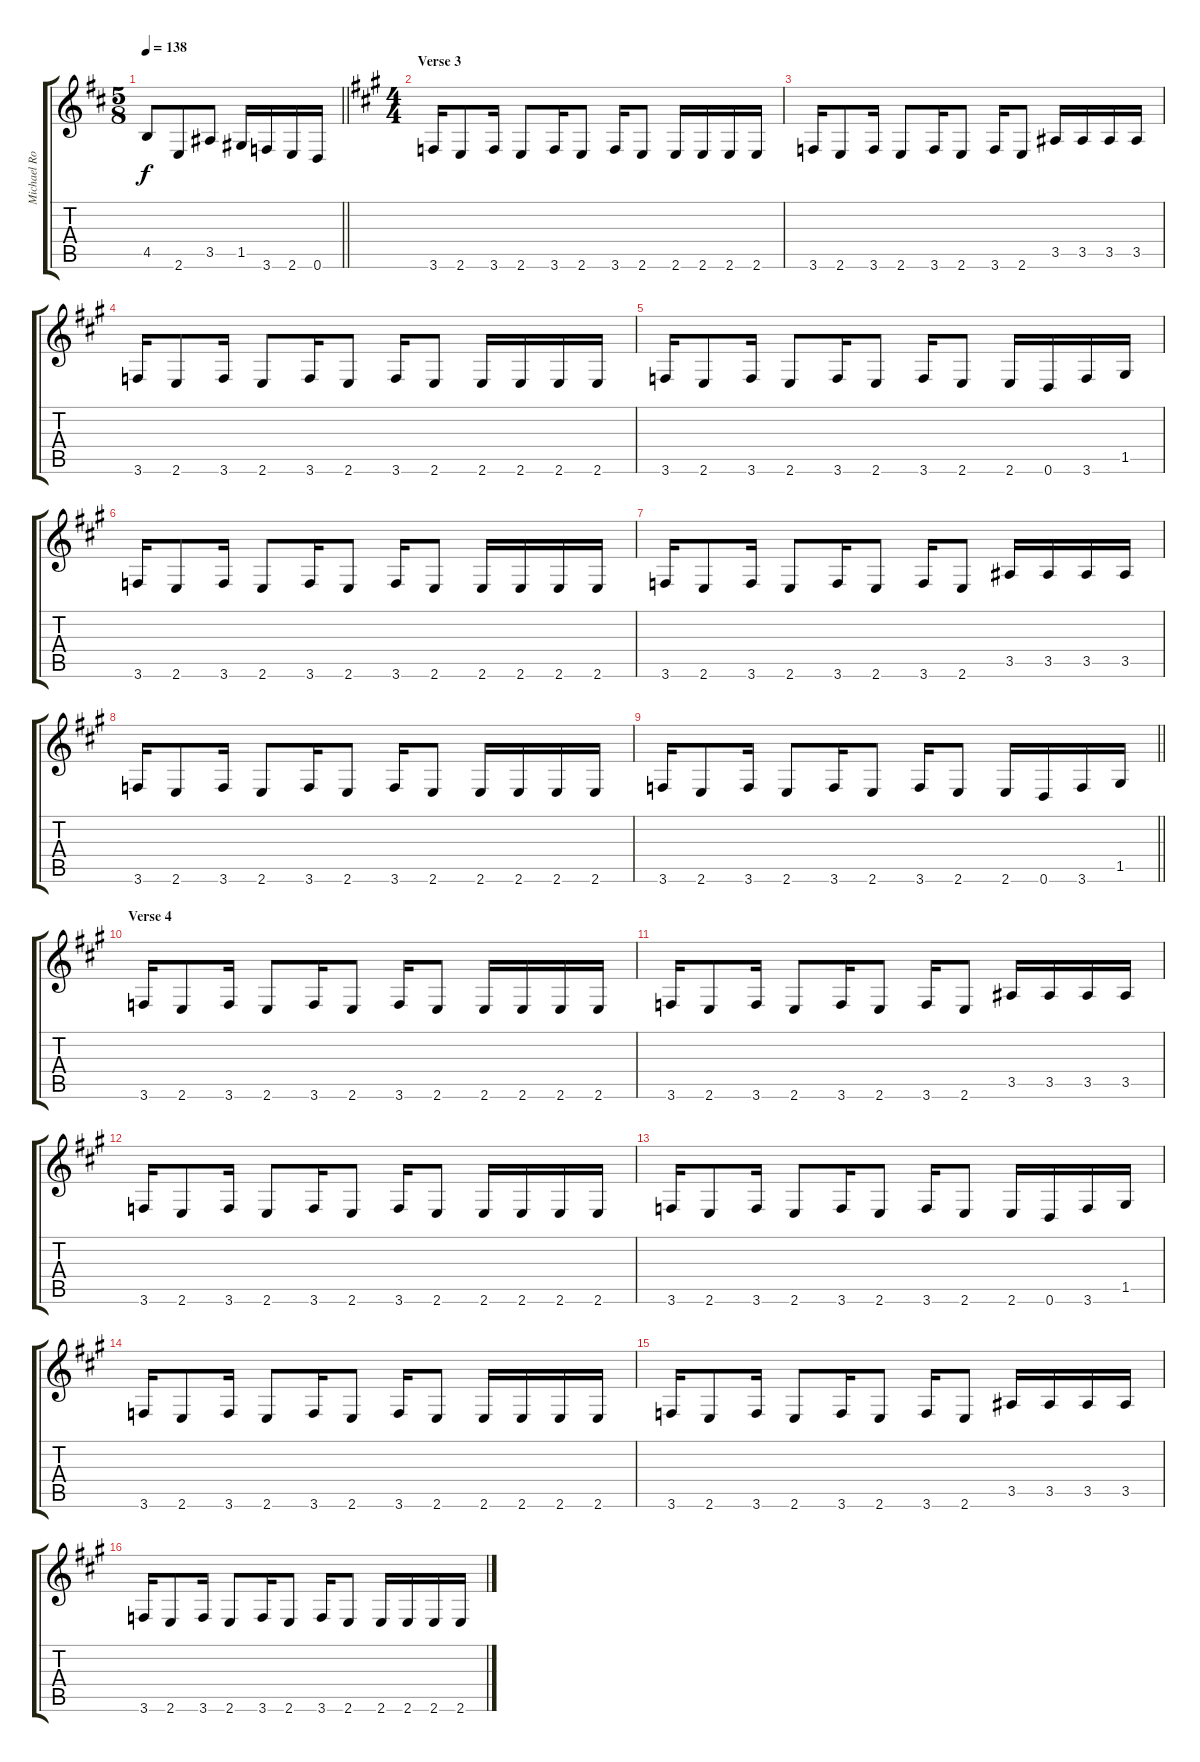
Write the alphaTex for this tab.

\track ("Michael Romeo (guitar)" "Michael Ro") {instrument distortionguitar}
\staff {score tabs}
\tuning (D4 A3 F3 C3 G2 D2) {hide}
\ts (5 8)
\tempo 138
\clef g2
\barLineRight lightlight
\ks bminor
4.5.8{dy f} 2.6.8 3.5.8 1.5.16 3.6.16 2.6.16 0.6.16 |
\ts (4 4)
\section ("" "Verse 3")
\ks f#minor
3.6.16 2.6.8 3.6.16 2.6.8 3.6.16 2.6.8 3.6.16 2.6.8 2.6.16 2.6.16 2.6.16 2.6.16 |
3.6.16 2.6.8 3.6.16 2.6.8 3.6.16 2.6.8 3.6.16 2.6.8 3.5.16 3.5.16 3.5.16 3.5.16 |
3.6.16 2.6.8 3.6.16 2.6.8 3.6.16 2.6.8 3.6.16 2.6.8 2.6.16 2.6.16 2.6.16 2.6.16 |
3.6.16 2.6.8 3.6.16 2.6.8 3.6.16 2.6.8 3.6.16 2.6.8 2.6.16 0.6.16 3.6.16 1.5.16 |
3.6.16 2.6.8 3.6.16 2.6.8 3.6.16 2.6.8 3.6.16 2.6.8 2.6.16 2.6.16 2.6.16 2.6.16 |
3.6.16 2.6.8 3.6.16 2.6.8 3.6.16 2.6.8 3.6.16 2.6.8 3.5.16 3.5.16 3.5.16 3.5.16 |
3.6.16 2.6.8 3.6.16 2.6.8 3.6.16 2.6.8 3.6.16 2.6.8 2.6.16 2.6.16 2.6.16 2.6.16 |
\barLineRight lightlight
3.6.16 2.6.8 3.6.16 2.6.8 3.6.16 2.6.8 3.6.16 2.6.8 2.6.16 0.6.16 3.6.16 1.5.16 |
\section ("" "Verse 4")
3.6.16 2.6.8 3.6.16 2.6.8 3.6.16 2.6.8 3.6.16 2.6.8 2.6.16 2.6.16 2.6.16 2.6.16 |
3.6.16 2.6.8 3.6.16 2.6.8 3.6.16 2.6.8 3.6.16 2.6.8 3.5.16 3.5.16 3.5.16 3.5.16 |
3.6.16 2.6.8 3.6.16 2.6.8 3.6.16 2.6.8 3.6.16 2.6.8 2.6.16 2.6.16 2.6.16 2.6.16 |
3.6.16 2.6.8 3.6.16 2.6.8 3.6.16 2.6.8 3.6.16 2.6.8 2.6.16 0.6.16 3.6.16 1.5.16 |
3.6.16 2.6.8 3.6.16 2.6.8 3.6.16 2.6.8 3.6.16 2.6.8 2.6.16 2.6.16 2.6.16 2.6.16 |
3.6.16 2.6.8 3.6.16 2.6.8 3.6.16 2.6.8 3.6.16 2.6.8 3.5.16 3.5.16 3.5.16 3.5.16 |
3.6.16 2.6.8 3.6.16 2.6.8 3.6.16 2.6.8 3.6.16 2.6.8 2.6.16 2.6.16 2.6.16 2.6.16
